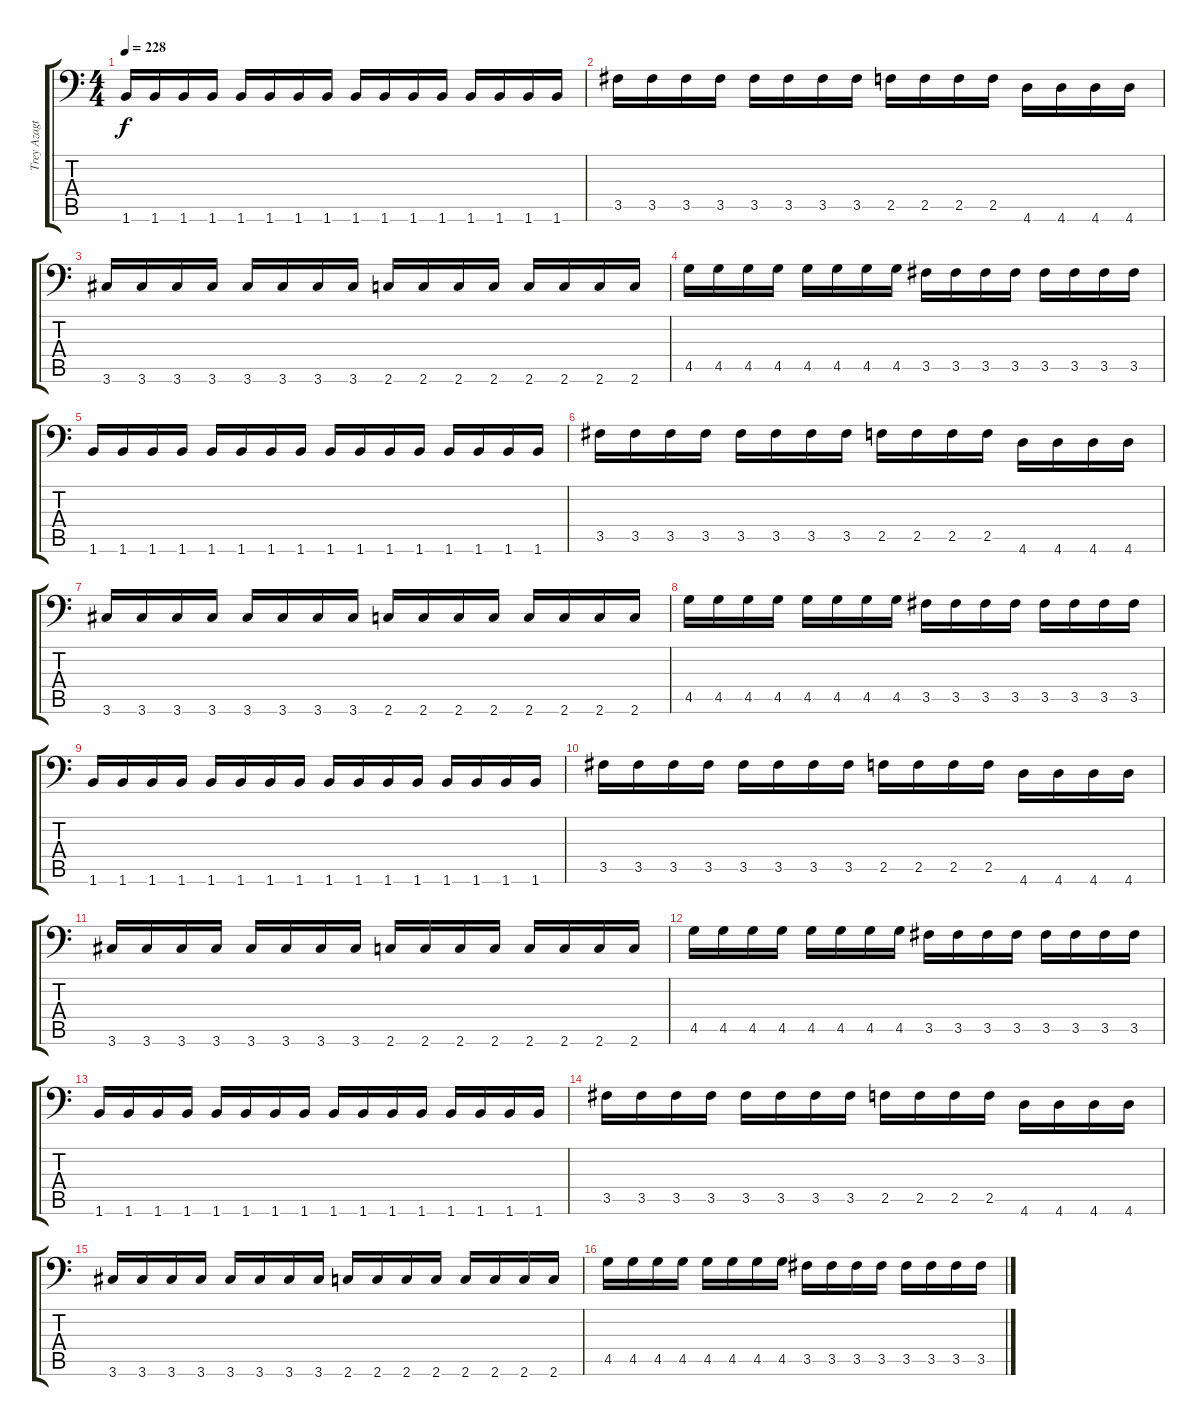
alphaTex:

\track ("Trey Azagthoth" "Trey Azagt") {instrument distortionguitar}
\staff {score tabs}
\tuning (Bb3 F3 Db3 Ab2 Eb2 Bb1) {hide}
\ts (4 4)
\tempo 228
\clef f4
\ks c
1.6.16{dy f} 1.6.16 1.6.16 1.6.16 1.6.16 1.6.16 1.6.16 1.6.16 1.6.16 1.6.16 1.6.16 1.6.16 1.6.16 1.6.16 1.6.16 1.6.16 |
3.5.16 3.5.16 3.5.16 3.5.16 3.5.16 3.5.16 3.5.16 3.5.16 2.5.16 2.5.16 2.5.16 2.5.16 4.6.16 4.6.16 4.6.16 4.6.16 |
3.6.16 3.6.16 3.6.16 3.6.16 3.6.16 3.6.16 3.6.16 3.6.16 2.6.16 2.6.16 2.6.16 2.6.16 2.6.16 2.6.16 2.6.16 2.6.16 |
4.5.16 4.5.16 4.5.16 4.5.16 4.5.16 4.5.16 4.5.16 4.5.16 3.5.16 3.5.16 3.5.16 3.5.16 3.5.16 3.5.16 3.5.16 3.5.16 |
1.6.16 1.6.16 1.6.16 1.6.16 1.6.16 1.6.16 1.6.16 1.6.16 1.6.16 1.6.16 1.6.16 1.6.16 1.6.16 1.6.16 1.6.16 1.6.16 |
3.5.16 3.5.16 3.5.16 3.5.16 3.5.16 3.5.16 3.5.16 3.5.16 2.5.16 2.5.16 2.5.16 2.5.16 4.6.16 4.6.16 4.6.16 4.6.16 |
3.6.16 3.6.16 3.6.16 3.6.16 3.6.16 3.6.16 3.6.16 3.6.16 2.6.16 2.6.16 2.6.16 2.6.16 2.6.16 2.6.16 2.6.16 2.6.16 |
4.5.16 4.5.16 4.5.16 4.5.16 4.5.16 4.5.16 4.5.16 4.5.16 3.5.16 3.5.16 3.5.16 3.5.16 3.5.16 3.5.16 3.5.16 3.5.16 |
1.6.16 1.6.16 1.6.16 1.6.16 1.6.16 1.6.16 1.6.16 1.6.16 1.6.16 1.6.16 1.6.16 1.6.16 1.6.16 1.6.16 1.6.16 1.6.16 |
3.5.16 3.5.16 3.5.16 3.5.16 3.5.16 3.5.16 3.5.16 3.5.16 2.5.16 2.5.16 2.5.16 2.5.16 4.6.16 4.6.16 4.6.16 4.6.16 |
3.6.16 3.6.16 3.6.16 3.6.16 3.6.16 3.6.16 3.6.16 3.6.16 2.6.16 2.6.16 2.6.16 2.6.16 2.6.16 2.6.16 2.6.16 2.6.16 |
4.5.16 4.5.16 4.5.16 4.5.16 4.5.16 4.5.16 4.5.16 4.5.16 3.5.16 3.5.16 3.5.16 3.5.16 3.5.16 3.5.16 3.5.16 3.5.16 |
1.6.16 1.6.16 1.6.16 1.6.16 1.6.16 1.6.16 1.6.16 1.6.16 1.6.16 1.6.16 1.6.16 1.6.16 1.6.16 1.6.16 1.6.16 1.6.16 |
3.5.16 3.5.16 3.5.16 3.5.16 3.5.16 3.5.16 3.5.16 3.5.16 2.5.16 2.5.16 2.5.16 2.5.16 4.6.16 4.6.16 4.6.16 4.6.16 |
3.6.16 3.6.16 3.6.16 3.6.16 3.6.16 3.6.16 3.6.16 3.6.16 2.6.16 2.6.16 2.6.16 2.6.16 2.6.16 2.6.16 2.6.16 2.6.16 |
4.5.16 4.5.16 4.5.16 4.5.16 4.5.16 4.5.16 4.5.16 4.5.16 3.5.16 3.5.16 3.5.16 3.5.16 3.5.16 3.5.16 3.5.16 3.5.16
